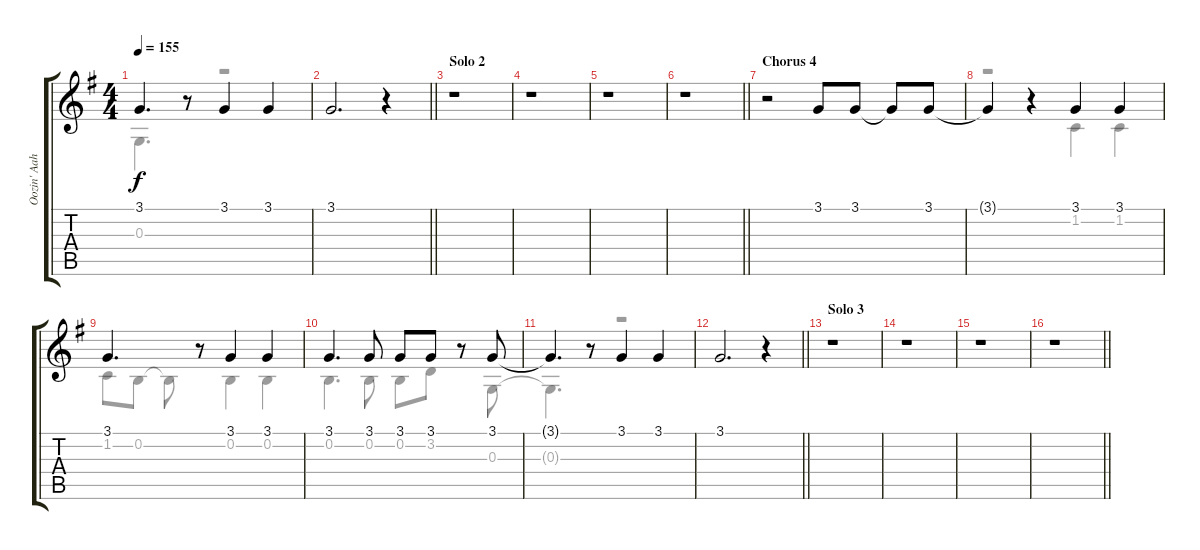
\track ("Oozin' Aahs" "Oozin' Aah") {instrument choiraahs}
\staff {score tabs}
\tuning (E4 B3 G3 D3 A2 E2) {hide}
\voice
\ts (4 4)
\tempo 155
\clef g2
\ks g
3.1{t}.4{d dy f} r.8 3.1.4 3.1.4 |
\barLineRight lightlight
3.1.2{d} r.4 |
\section ("" "Solo 2")
r.1 |
r.1 |
r.1 |
\barLineRight lightlight
r.1 |
\section ("" "Chorus 4")
r.2 3.1.8 3.1.8 3.1{t}.8 3.1.8 |
3.1{t}.4 r.4 3.1.4 3.1.4 |
3.1.4{d} r.8 3.1.4 3.1.4 |
3.1.4{d} 3.1.8 3.1.8 3.1.8 r.8 3.1.8 |
3.1{t}.4{d} r.8 3.1.4 3.1.4 |
\barLineRight lightlight
3.1.2{d} r.4 |
\section ("" "Solo 3")
r.1 |
r.1 |
r.1 |
\barLineRight lightlight
r.1
\voice
\clef g2
\ottava regular
\simile none
\ks g
0.3{t}.4{d dy f} r.8 r.2 |
\barLineRight lightlight
|
|
|
|
\barLineRight lightlight
|
|
r.2 1.2.4 1.2.4 |
1.2.8 0.2.8 0.2{t}.8 r.8 0.2.4 0.2.4 |
0.2.4{d} 0.2.8 0.2.8 3.2.8 r.8 0.3.8 |
0.3{t}.4{d} r.8 r.2 |
\barLineRight lightlight
|
|
|
|
\barLineRight lightlight
